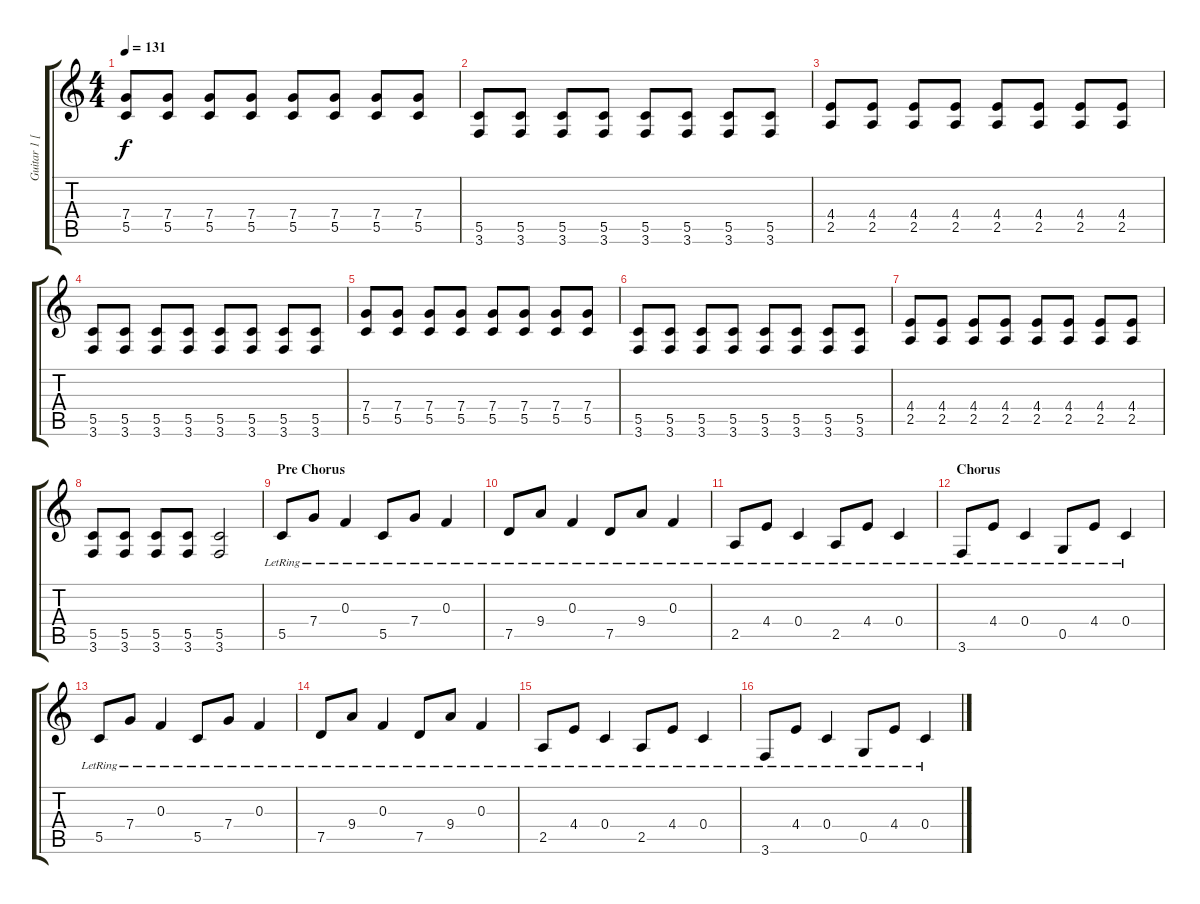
\track ("Guitar 1 [Tom Delonge]" "Guitar 1 [") {instrument distortionguitar}
\staff {score tabs}
\tuning (D4 A3 F3 C3 G2 D2) {hide}
\ts (4 4)
\tempo 131
\clef g2
\ks c
(7.4 5.5).8{dy f} (7.4 5.5).8 (7.4 5.5).8 (7.4 5.5).8 (7.4 5.5).8 (7.4 5.5).8 (7.4 5.5).8 (7.4 5.5).8 |
(5.5 3.6).8 (5.5 3.6).8 (5.5 3.6).8 (5.5 3.6).8 (5.5 3.6).8 (5.5 3.6).8 (5.5 3.6).8 (5.5 3.6).8 |
(4.4 2.5).8 (4.4 2.5).8 (4.4 2.5).8 (4.4 2.5).8 (4.4 2.5).8 (4.4 2.5).8 (4.4 2.5).8 (4.4 2.5).8 |
(5.5 3.6).8 (5.5 3.6).8 (5.5 3.6).8 (5.5 3.6).8 (5.5 3.6).8 (5.5 3.6).8 (5.5 3.6).8 (5.5 3.6).8 |
(7.4 5.5).8 (7.4 5.5).8 (7.4 5.5).8 (7.4 5.5).8 (7.4 5.5).8 (7.4 5.5).8 (7.4 5.5).8 (7.4 5.5).8 |
(5.5 3.6).8 (5.5 3.6).8 (5.5 3.6).8 (5.5 3.6).8 (5.5 3.6).8 (5.5 3.6).8 (5.5 3.6).8 (5.5 3.6).8 |
(4.4 2.5).8 (4.4 2.5).8 (4.4 2.5).8 (4.4 2.5).8 (4.4 2.5).8 (4.4 2.5).8 (4.4 2.5).8 (4.4 2.5).8 |
(5.5 3.6).8 (5.5 3.6).8 (5.5 3.6).8 (5.5 3.6).8 (5.5 3.6).2 |
\section ("" "Pre Chorus")
5.5{lr}.8 7.4{lr}.8 0.3{lr}.4 5.5{lr}.8 7.4{lr}.8 0.3{lr}.4 |
7.5{lr}.8 9.4{lr}.8 0.3{lr}.4 7.5{lr}.8 9.4{lr}.8 0.3{lr}.4 |
2.5{lr}.8 4.4{lr}.8 0.4{lr}.4 2.5{lr}.8 4.4{lr}.8 0.4{lr}.4 |
\section ("" "Chorus")
3.6{lr}.8 4.4{lr}.8 0.4{lr}.4 0.5{lr}.8 4.4{lr}.8 0.4{lr}.4 |
5.5{lr}.8 7.4{lr}.8 0.3{lr}.4 5.5{lr}.8 7.4{lr}.8 0.3{lr}.4 |
7.5{lr}.8 9.4{lr}.8 0.3{lr}.4 7.5{lr}.8 9.4{lr}.8 0.3{lr}.4 |
2.5{lr}.8 4.4{lr}.8 0.4{lr}.4 2.5{lr}.8 4.4{lr}.8 0.4{lr}.4 |
3.6{lr}.8 4.4{lr}.8 0.4{lr}.4 0.5{lr}.8 4.4{lr}.8 0.4{lr}.4
